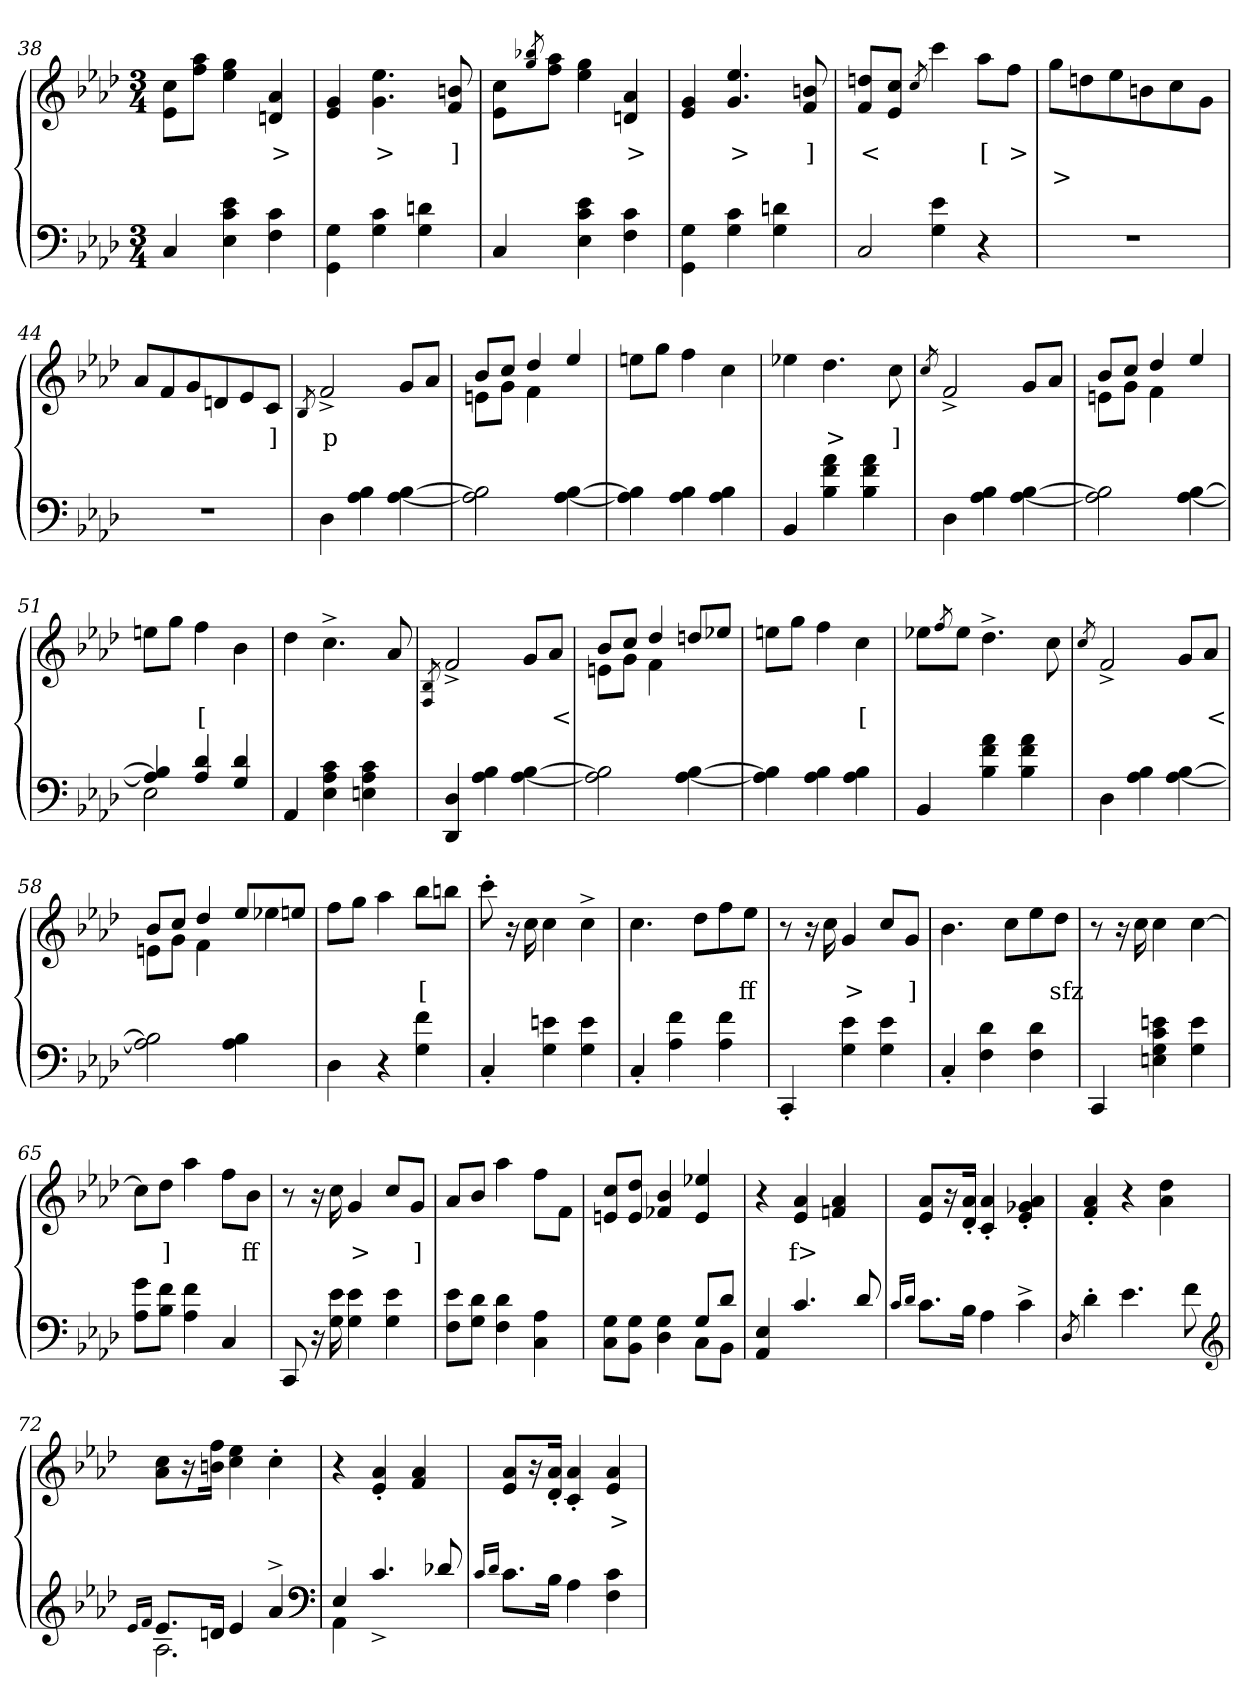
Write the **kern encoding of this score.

**kern	**kern	**text	**text
*part2	*part1	*part1	*part1
*staff2	*staff1	*staff1	*staff1
*clefF4	*clefG2	*	*
*k[b-e-a-d-]	*k[b-e-a-d-]	*	*
*M3/4	*M3/4	*	*
=38	=38	=38	=38
4C	8e-\ 8cc\L	.	.
.	8ff\ 8aa-\J	.	.
4E- 4c 4e-	4ee-\ 4gg\	.	.
4F 4c	4dn 4a-	>	.
=39	=39	=39	=39
4GG\ 4G\	4e- 4g	.	.
4G 4c	4.g\ 4.ee-\	>	.
4G 4dn	.	.	.
.	8f 8bn	]	.
=40	=40	=40	=40
4C	8e-\ 8cc\L	.	.
.	8qbb-X 8qgg/	.	.
.	8ff\ 8aa-\J	.	.
4E- 4c 4e-	4ee-\ 4gg\	.	.
4F 4c	4dn 4a-	>	.
=41	=41	=41	=41
4GG\ 4G\	4e- 4g	.	.
4G 4c	4.g/ 4.ee-/	>	.
4G 4dn	.	.	.
.	8f 8bn	]	.
=42	=42	=42	=42
*^	*	*	*
4ryy	2C/	8f 8ddnL	<	.
.	.	8e- 8ccJ	.	.
.	.	8qcc/	.	.
4G\ 4e-\	.	4ccc	.	.
4ryy	4r	8aa-L	[	.
.	.	8ffJ	>	.
*v	*v	*	*	*
=43	=43	=43	=43
2.r	8ggL	.	>
.	8ddn	.	.
.	8ee-	.	.
.	8bn	.	.
.	8cc	.	.
.	8gJ	.	.
=44	=44	=44	=44
2.r	8a-L	.	.
.	8f	.	.
.	8g	.	.
.	8dn	.	.
.	8e-	.	.
.	8cJ	]	.
=45	=45	=45	=45
.	8qB-/	.	.
4D-	2f^>	p	.
4A- 4B-	.	.	.
[4A- [4B-	8gL	.	.
.	8a-J	.	.
=46	=46	=46	=46
*	*^	*	*
2A-] 2B-]	8b-L	8en\L	.	.
.	8ccJ	8gJ	.	.
.	4dd-	4f	.	.
[4A- [4B-	4ee-/	4ryy	.	.
*	*v	*v	*	*
=47	=47	=47	=47
4A-] 4B-]	8eenL	.	.
.	8ggJ	.	.
4A- 4B-	4ff	.	.
4A- 4B-	4cc	.	.
=48	=48	=48	=48
4BB-	4ee-X	.	.
4B- 4f 4a-	4.dd-	>	.
4B- 4f 4a-	.	.	.
.	8cc	]	.
=49	=49	=49	=49
.	8qcc/	.	.
4D-	2f^>	.	.
4A- 4B-	.	.	.
[4A- [4B-	8gL	.	.
.	8a-J	.	.
=50	=50	=50	=50
*	*^	*	*
2B-] 2A-]	8b-L	8en\L	.	.
.	8cc/J	8gJ	.	.
.	4dd-/	4f	.	.
[4A- [4B-	4ee-/	4ryy	.	.
*	*v	*v	*	*
=51	=51	=51	=51
*^	*	*	*
4A-/] 4B-/]	2E-\	8eenL	.	.
.	.	8ggJ	.	.
4A-/ 4d-/	.	4ff	[	.
4G/ 4d-/	4ryy	4b-	.	.
*v	*v	*	*	*
=52	=52	=52	=52
4AA-	4dd-	.	.
4E- 4A- 4c	4.cc^>	.	.
4En 4A- 4c	.	.	.
.	8a-/	.	.
=53	=53	=53	=53
.	8qB-/ 8qF	.	.
4DD- 4D-	2f^>	.	.
4A- 4B-	.	.	.
[4A- [4B-	8g/L	.	.
.	8a-/J	<	.
=54	=54	=54	=54
*	*^	*	*
2B-] 2A-]	8en\L	8b-/L	.	.
.	8gJ	8cc/J	.	.
.	4f\	4dd-/	.	.
[4A- [4B-	4ryy	8ddn/L	.	.
.	.	8ee-XJ	.	.
*	*v	*v	*	*
=55	=55	=55	=55
4A-] 4B-]	8eenL	.	.
.	8ggJ	.	.
4A- 4B-	4ff	.	.
4A- 4B-	4cc	[	.
=56	=56	=56	=56
4BB-	8ee-XL	.	.
.	8qff/	.	.
.	8ee-J	.	.
4B- 4f 4a-	4.dd-^>	.	.
4B- 4f 4a-	.	.	.
.	8cc	.	.
=57	=57	=57	=57
.	8qcc/	.	.
4D-	2f^>	.	.
4A- 4B-	.	.	.
[4A- [4B-	8gL	.	.
.	8a-J	<	.
=58	=58	=58	=58
*	*^	*	*
2B-] 2A-]	8b-L	8en\L	.	.
.	8ccJ	8gJ	.	.
.	4dd-	4f\	.	.
4A-\ 4B-\	8ee-/L	4ee-X	.	.
.	8een/J	.	.	.
*	*v	*v	*	*
=59	=59	=59	=59
4D-	8ffL	.	.
.	8ggJ	.	.
4r	4aa-	.	.
4G 4f	8bb-L	[	.
.	8bbnJ	.	.
=60	=60	=60	=60
4C'>	8ccc'>	.	.
.	16r	.	.
.	16cc	.	.
4G 4en	4cc	.	.
4G 4e	4cc^>	.	.
=61	=61	=61	=61
4C'>	4.cc	.	.
4A- 4f	.	.	.
.	8dd-L	.	.
4A- 4f	8ff	.	.
.	8ee-J	ff	.
=62	=62	=62	=62
4CC'>	8r	.	.
.	16r	.	.
.	16cc	.	.
4G 4e-	4g/	>	.
4G 4e-	8cc\L	.	.
.	8g/J	]	.
=63	=63	=63	=63
4C'>	4.b-	.	.
4F 4d-	.	.	.
.	8ccL	.	.
4F 4d-	8ee-	.	.
.	8dd-J	sfz	.
=64	=64	=64	=64
4CC	8r	.	.
.	16r	<	.
.	16cc	.	.
4En 4G 4c 4en	4cc	.	.
4G 4e	[4cc	.	.
=65	=65	=65	=65
8A- 8gL	8ccL]	.	.
8B- 8fJ	8dd-J	]	.
4A- 4f	4aa-	.	.
4C	8ffL	.	.
.	8b-J	ff	.
=66	=66	=66	=66
8CC	8r	.	.
16r	16r	.	.
16G 16e-	16cc	.	.
4G 4e-	4g/	>	.
4G 4e-	8cc/L	.	.
.	8g/J	]	.
=67	=67	=67	=67
8F 8e-L	8a-\L	.	.
8G 8d-J	8b-/J	.	.
4F 4d-	4aa-	.	.
4C 4A-	8ffL	.	.
.	8fJ	.	.
=68	=68	=68	=68
*^	*	*	*
8C\ 8G\L	2ryy	8en/ 8cc/L	.	.
8BB-\ 8G\J	.	8e/ 8dd-/J	.	.
4D- 4G	.	4f-X 4b-/	.	.
8C\L	8G/L	4e 4ee-X/	.	.
8BB-J	8d-\J	.	.	.
*v	*v	*	*	*
=69	=69	=69	=69
4E- 4AA-	4r	.	.
4.c/	4e- 4a-	f>	.
.	4fn 4a-	.	.
8d-/	.	.	.
=70	=70	=70	=70
16qc/LL	.	.	.
16qd-/JJ	.	.	.
8.cL	8e-/ 8a-/L	.	.
.	16r	.	.
16B-Jk	16d-/'> 16a-/'>Jk	.	.
4A-	4c'> 4a-'>	.	.
4c^>	4e-'> 4g-X'> 4a-'>	.	.
=71	=71	=71	=71
8qD-/	.	.	.
4d-'>	4f'> 4a-'>	.	.
4.e-	4r	.	.
.	4a-\ 4dd-\	.	.
8f	.	.	.
*clefG2	*	*	*
=72	=72	=72	=72
16qe-/LL	.	.	.
16qf/JJ	.	.	.
*^	*	*	*
8.e-L	2.A-	8a- 8ccL	.	.
.	.	16r	.	.
16dnJk	.	16bn 16ffJk	.	.
4e-	.	4cc 4ee-	.	.
4a-^>	.	4cc'>	.	.
*clefF4	*	*	*	*
=73	=73	=73	=73	=73
4E-	4AA-	4r	.	.
4.c^>/	2ryy	4e-'> 4a-'>	.	.
.	.	4f 4a-	.	.
8d-X/	.	.	.	.
*v	*v	*	*	*
=74	=74	=74	=74
16qc/LL	.	.	.
16qd-/JJ	.	.	.
8.c\L	8e-/ 8a-/L	.	.
.	16r	.	.
16B-\Jk	16d-'> 16a-'>Jk	.	.
4A-\	4c'> 4a-'>	.	.
4F\ 4c\	4e- 4a-	>	.
=	=	=	=
*-	*-	*-	*-
